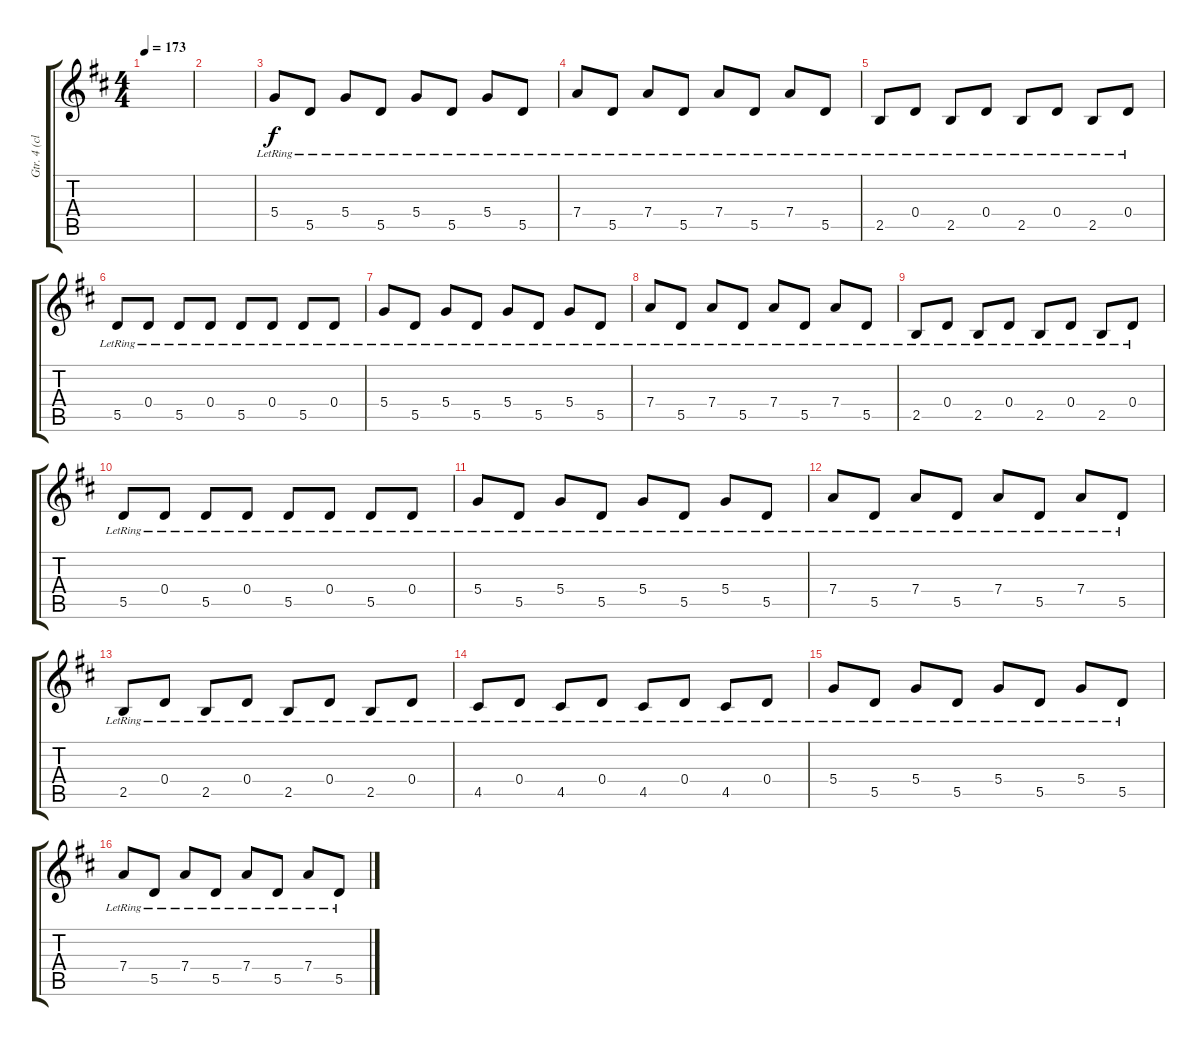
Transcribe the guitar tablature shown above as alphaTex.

\track ("Gtr. 4 (clean)" "Gtr. 4 (cl") {instrument electricguitarclean}
\staff {score tabs}
\tuning (E4 B3 G3 D3 A2 D2) {hide}
\ts (4 4)
\tempo 173
\clef g2
\ks d
|
|
5.4{lr}.8{balance 0 instrument electricguitarclean} 5.5{lr}.8 5.4{lr}.8 5.5{lr}.8 5.4{lr}.8 5.5{lr}.8 5.4{lr}.8 5.5{lr}.8 |
7.4{lr}.8 5.5{lr}.8 7.4{lr}.8 5.5{lr}.8 7.4{lr}.8 5.5{lr}.8 7.4{lr}.8 5.5{lr}.8 |
2.5{lr}.8 0.4{lr}.8 2.5{lr}.8 0.4{lr}.8 2.5{lr}.8 0.4{lr}.8 2.5{lr}.8 0.4{lr}.8 |
5.5{lr}.8 0.4{lr}.8 5.5{lr}.8 0.4{lr}.8 5.5{lr}.8 0.4{lr}.8 5.5{lr}.8 0.4{lr}.8 |
5.4{lr}.8 5.5{lr}.8 5.4{lr}.8 5.5{lr}.8 5.4{lr}.8 5.5{lr}.8 5.4{lr}.8 5.5{lr}.8 |
7.4{lr}.8 5.5{lr}.8 7.4{lr}.8 5.5{lr}.8 7.4{lr}.8 5.5{lr}.8 7.4{lr}.8 5.5{lr}.8 |
2.5{lr}.8 0.4{lr}.8 2.5{lr}.8 0.4{lr}.8 2.5{lr}.8 0.4{lr}.8 2.5{lr}.8 0.4{lr}.8 |
5.5{lr}.8 0.4{lr}.8 5.5{lr}.8 0.4{lr}.8 5.5{lr}.8 0.4{lr}.8 5.5{lr}.8 0.4{lr}.8 |
5.4{lr}.8 5.5{lr}.8 5.4{lr}.8 5.5{lr}.8 5.4{lr}.8 5.5{lr}.8 5.4{lr}.8 5.5{lr}.8 |
7.4{lr}.8 5.5{lr}.8 7.4{lr}.8 5.5{lr}.8 7.4{lr}.8 5.5{lr}.8 7.4{lr}.8 5.5{lr}.8 |
2.5{lr}.8 0.4{lr}.8 2.5{lr}.8 0.4{lr}.8 2.5{lr}.8 0.4{lr}.8 2.5{lr}.8 0.4{lr}.8 |
4.5{lr}.8 0.4{lr}.8 4.5{lr}.8 0.4{lr}.8 4.5{lr}.8 0.4{lr}.8 4.5{lr}.8 0.4{lr}.8 |
5.4{lr}.8 5.5{lr}.8 5.4{lr}.8 5.5{lr}.8 5.4{lr}.8 5.5{lr}.8 5.4{lr}.8 5.5{lr}.8 |
7.4{lr}.8 5.5{lr}.8 7.4{lr}.8 5.5{lr}.8 7.4{lr}.8 5.5{lr}.8 7.4{lr}.8 5.5{lr}.8
